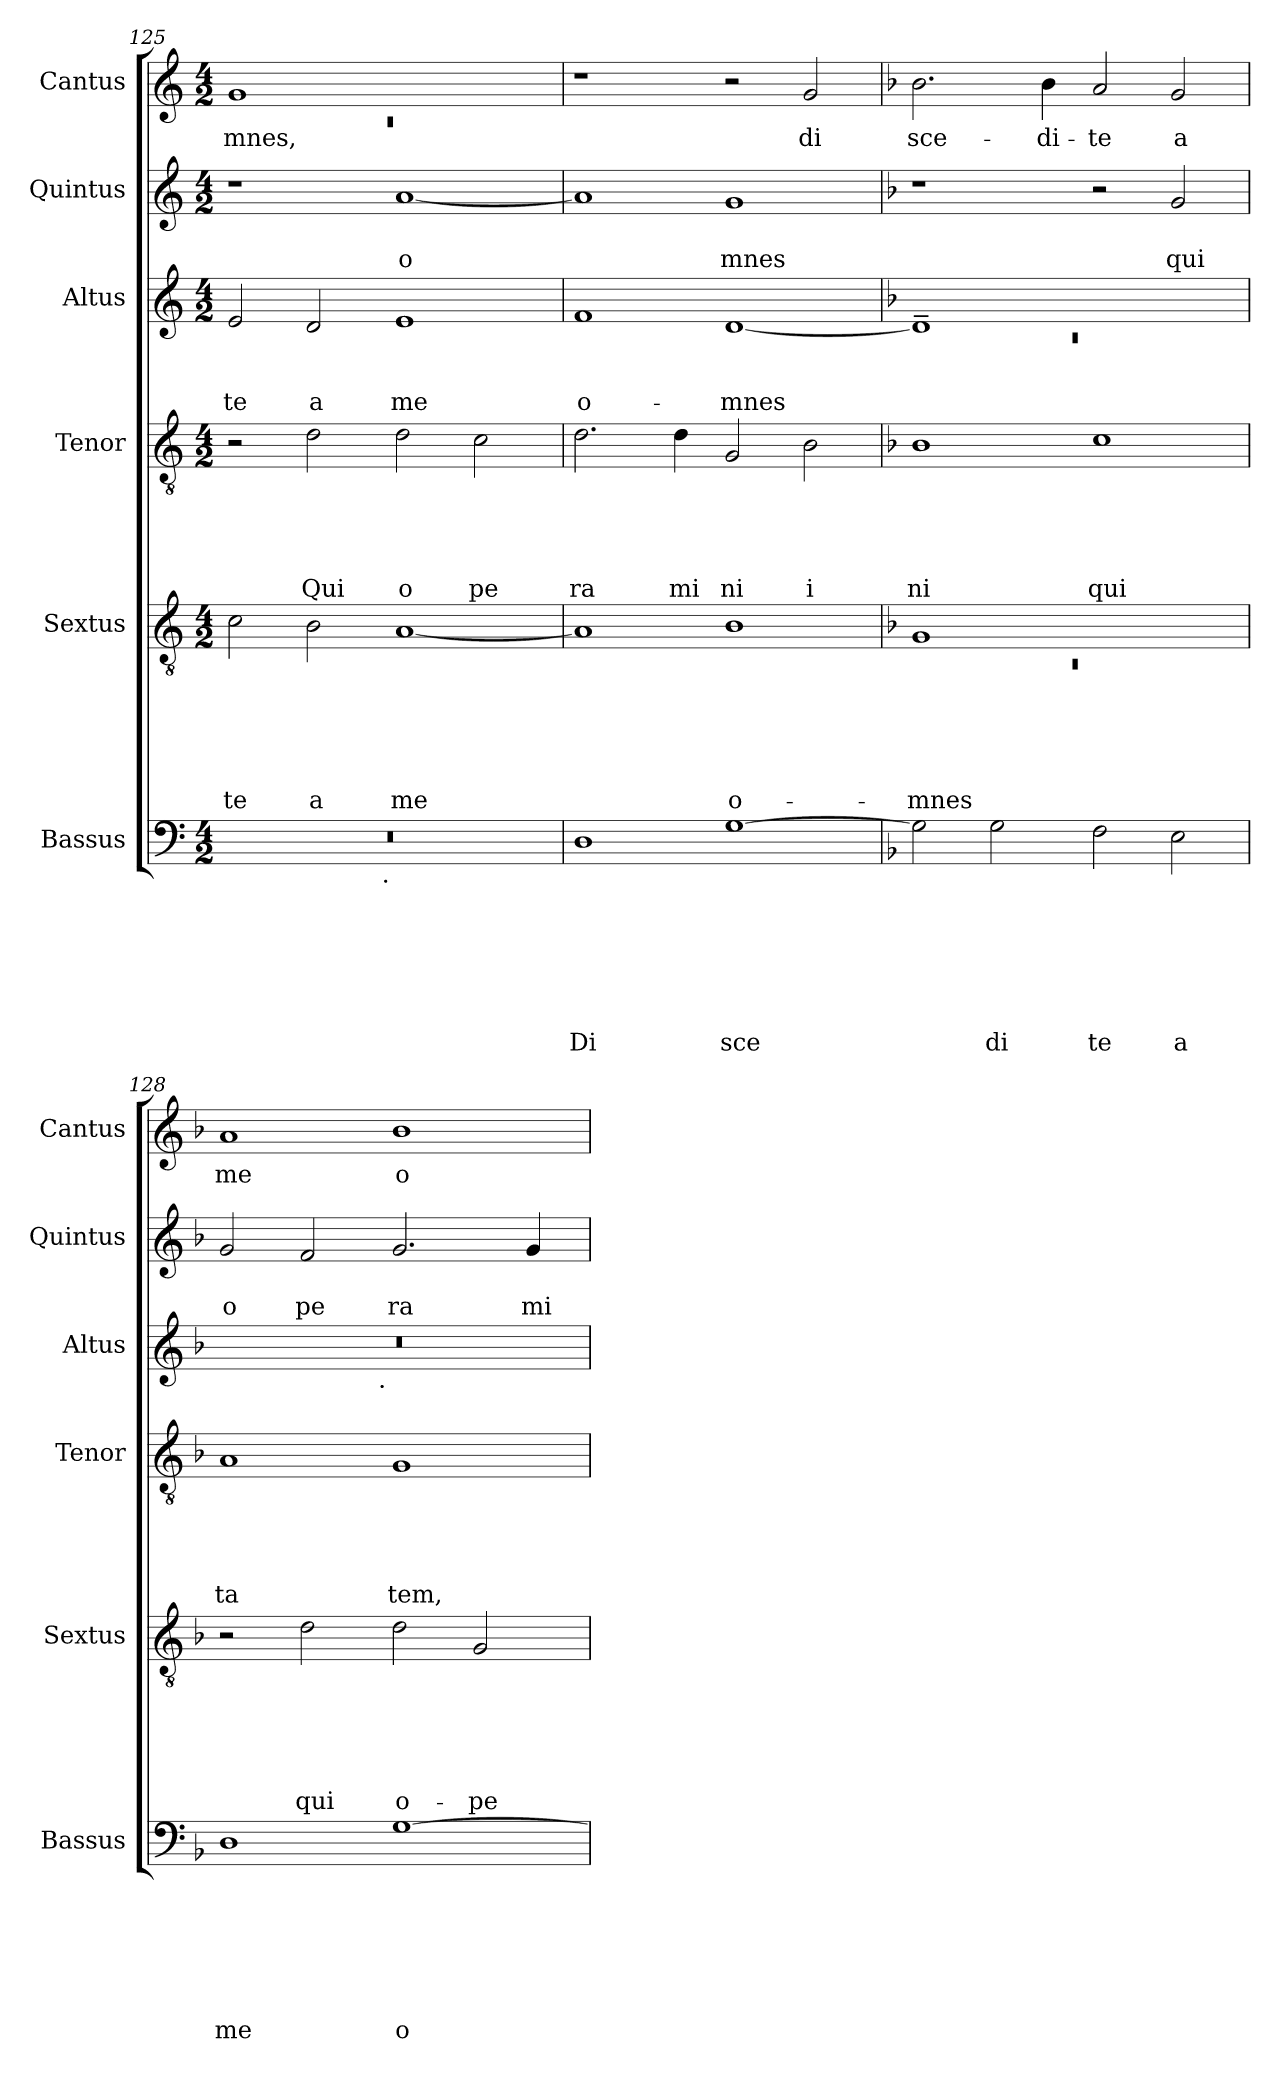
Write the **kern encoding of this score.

**kern	**text	**text	**text	**text	**text	**text	**text	**kern	**text	**text	**text	**text	**text	**text	**kern	**text	**text	**text	**text	**text	**kern	**text	**text	**text	**kern	**text	**text	**kern	**text
*part6	*part6	*part6	*part6	*part6	*part6	*part6	*part6	*part5	*part5	*part5	*part5	*part5	*part5	*part5	*part4	*part4	*part4	*part4	*part4	*part4	*part3	*part3	*part3	*part3	*part2	*part2	*part2	*part1	*part1
*staff6	*staff6	*staff6	*staff6	*staff6	*staff6	*staff6	*staff6	*staff5	*staff5	*staff5	*staff5	*staff5	*staff5	*staff5	*staff4	*staff4	*staff4	*staff4	*staff4	*staff4	*staff3	*staff3	*staff3	*staff3	*staff2	*staff2	*staff2	*staff1	*staff1
*I"Bassus	*	*	*	*	*	*	*	*I"Sextus	*	*	*	*	*	*	*I"Tenor	*	*	*	*	*	*I"Altus	*	*	*	*I"Quintus	*	*	*I"Cantus	*
*I'Bassus	*	*	*	*	*	*	*	*I'Sextus	*	*	*	*	*	*	*I'Tenor	*	*	*	*	*	*I'Altus	*	*	*	*I'Quintus	*	*	*I'Cantus	*
*clefF4	*	*	*	*	*	*	*	*clefGv2	*	*	*	*	*	*	*clefGv2	*	*	*	*	*	*clefG2	*	*	*	*clefG2	*	*	*clefG2	*
*k[]	*	*	*	*	*	*	*	*k[]	*	*	*	*	*	*	*k[]	*	*	*	*	*	*k[]	*	*	*	*k[]	*	*	*k[]	*
*C:	*	*	*	*	*	*	*	*C:	*	*	*	*	*	*	*C:	*	*	*	*	*	*C:	*	*	*	*C:	*	*	*C:	*
*M4/2	*	*	*	*	*	*	*	*M4/2	*	*	*	*	*	*	*M4/2	*	*	*	*	*	*M4/2	*	*	*	*M4/2	*	*	*M4/2	*
=125	=125	=125	=125	=125	=125	=125	=125	=125	=125	=125	=125	=125	=125	=125	=125	=125	=125	=125	=125	=125	=125	=125	=125	=125	=125	=125	=125	=125	=125
*	*	*	*	*	*	*	*	*	*	*	*	*	*	*	*	*	*	*	*	*	*	*	*	*	*	*	*	*^	*
!	!	!	!	!	!	!	!	!	!	!	!	!	!	!LO:LY:b	!	!	!	!	!	!	!	!	!	!LO:LY:b	!	!	!	!	!LO:N:vis=1	!LO:LY:b
*^	*	*	*	*	*	*	*	*	*	*	*	*	*	*	*	*	*	*	*	*	*	*	*	*	*	*	*	*	*	*
0r	2ryy	.	.	.	.	.	.	.	2c\	.	.	.	.	.	-te	2r	.	.	.	.	.	2e/	.	.	-te	1r	.	.	1g	0rc	mnes,
!	!	!	!	!	!	!	!	!	!	!	!	!	!	!	!LO:LY:b	!	!	!	!	!	!LO:LY:b	!	!	!	!LO:LY:b	!	!	!	!	!	!
.	4...ryy	.	.	.	.	.	.	.	2B\	.	.	.	.	.	a	2d\	.	.	.	.	Qui	2d/	.	.	a	.	.	.	.	.	.
!	!LO:TX:b:t=.	!	!	!	!	!	!	!	!	!	!	!	!	!	!	!	!	!	!	!	!	!	!	!	!	!	!	!	!	!	!
.	1ryy	.	.	.	.	.	.	.	.	.	.	.	.	.	.	.	.	.	.	.	.	.	.	.	.	.	.	.	.	.	.
!	!	!	!	!	!	!	!	!	!	!	!	!	!	!	!LO:LY:b	!	!	!	!	!	!LO:LY:b	!	!	!	!LO:LY:b	!	!	!LO:LY:b:rj	!	!	!
.	.	.	.	.	.	.	.	.	[<1A	.	.	.	.	.	me	2d\	.	.	.	.	o	1e	.	.	me	[<1a	.	o	1ryy	.	.
!	!	!	!	!	!	!	!	!	!	!	!	!	!	!	!	!	!	!	!	!	!LO:LY:b	!	!	!	!	!	!	!	!	!	!
.	.	.	.	.	.	.	.	.	.	.	.	.	.	.	.	2c\	.	.	.	.	pe	.	.	.	.	.	.	.	.	.	.
.	32ryy	.	.	.	.	.	.	.	.	.	.	.	.	.	.	.	.	.	.	.	.	.	.	.	.	.	.	.	.	.	.
=126	=126	=126	=126	=126	=126	=126	=126	=126	=126	=126	=126	=126	=126	=126	=126	=126	=126	=126	=126	=126	=126	=126	=126	=126	=126	=126	=126	=126	=126	=126	=126
!	!	!	!	!	!	!	!	!LO:LY:b	!	!	!	!	!	!	!	!	!	!	!	!	!LO:LY:b	!	!	!	!LO:LY:b	!	!	!	!	!	!
*v	*v	*	*	*	*	*	*	*	*	*	*	*	*	*	*	*	*	*	*	*	*	*	*	*	*	*	*	*	*v	*v	*
1D	.	.	.	.	.	.	-Di	1A]	.	.	.	.	.	.	2.d\	.	.	.	.	ra	1f	.	.	o-	1a]	.	.	1r	.
!	!	!	!	!	!	!	!	!	!	!	!	!	!	!	!	!	!	!	!	!LO:LY:b	!	!	!	!	!	!	!	!	!
.	.	.	.	.	.	.	.	.	.	.	.	.	.	.	4d\	.	.	.	.	mi	.	.	.	.	.	.	.	.	.
!	!	!	!	!	!	!	!LO:LY:b	!	!	!	!	!	!	!LO:LY:b	!	!	!	!	!	!LO:LY:b	!	!	!	!LO:LY:b	!	!	!LO:LY:b	!	!
[<1G	.	.	.	.	.	.	sce	1B	.	.	.	.	.	o-	2G/	.	.	.	.	ni	[<1d	.	.	-mnes	1g	.	mnes	2r	.
!	!	!	!	!	!	!	!	!	!	!	!	!	!	!	!	!	!	!	!	!LO:LY:b	!	!	!	!	!	!	!	!	!LO:LY:b
.	.	.	.	.	.	.	.	.	.	.	.	.	.	.	2B\	.	.	.	.	i	.	.	.	.	.	.	.	2g/	di
!!LO:LB:g=z
=127	=127	=127	=127	=127	=127	=127	=127	=127	=127	=127	=127	=127	=127	=127	=127	=127	=127	=127	=127	=127	=127	=127	=127	=127	=127	=127	=127	=127	=127
*k[b-]	*	*	*	*	*	*	*	*k[b-]	*	*	*	*	*	*	*k[b-]	*	*	*	*	*	*k[b-]	*	*	*	*k[b-]	*	*	*k[b-]	*
*F:	*	*	*	*	*	*	*	*F:	*	*	*	*	*	*	*F:	*	*	*	*	*	*F:	*	*	*	*F:	*	*	*F:	*
*	*	*	*	*	*	*	*	*^	*	*	*	*	*	*	*	*	*	*	*	*	*^	*	*	*	*	*	*	*	*
!	!	!	!	!	!	!	!	!	!LO:N:vis=1	!	!	!	!	!	!LO:LY:b	!	!	!	!	!	!LO:LY:b	!	!LO:N:vis=1	!	!	!	!	!	!	!	!LO:LY:b
2G\]	.	.	.	.	.	.	.	1G	0rC	.	.	.	.	.	-mnes	1B-	.	.	.	.	ni	1d~>]	0rc	.	.	.	1r	.	.	2.b-\	sce-
!	!	!	!	!	!	!	!LO:LY:b	!	!	!	!	!	!	!	!	!	!	!	!	!	!	!	!	!	!	!	!	!	!	!	!
2G\	.	.	.	.	.	.	di	.	.	.	.	.	.	.	.	.	.	.	.	.	.	.	.	.	.	.	.	.	.	.	.
!	!	!	!	!	!	!	!	!	!	!	!	!	!	!	!	!	!	!	!	!	!	!	!	!	!	!	!	!	!	!	!LO:LY:b
.	.	.	.	.	.	.	.	.	.	.	.	.	.	.	.	.	.	.	.	.	.	.	.	.	.	.	.	.	.	4b-\	-di-
!	!	!	!	!	!	!	!LO:LY:b	!	!	!	!	!	!	!	!	!	!	!	!	!	!LO:LY:b	!	!	!	!	!	!	!	!	!	!LO:LY:b
2F\	.	.	.	.	.	.	te	1ryy	.	.	.	.	.	.	.	1c	.	.	.	.	qui	1ryy	.	.	.	.	2r	.	.	2a/	-te
!	!	!	!	!	!	!	!LO:LY:b	!	!	!	!	!	!	!	!	!	!	!	!	!	!	!	!	!	!	!	!	!	!LO:LY:b	!	!LO:LY:b
2E\	.	.	.	.	.	.	a	.	.	.	.	.	.	.	.	.	.	.	.	.	.	.	.	.	.	.	2g/	.	qui	2g/	a
*	*	*	*	*	*	*	*	*v	*v	*	*	*	*	*	*	*	*	*	*	*	*	*	*	*	*	*	*	*	*	*	*
=128	=128	=128	=128	=128	=128	=128	=128	=128	=128	=128	=128	=128	=128	=128	=128	=128	=128	=128	=128	=128	=128	=128	=128	=128	=128	=128	=128	=128	=128	=128
!	!	!	!	!	!	!	!LO:LY:b	!	!	!	!	!	!	!	!	!	!	!	!	!LO:LY:b	!	!	!	!	!	!	!	!LO:LY:b	!	!LO:LY:b
1D	.	.	.	.	.	.	me	2r	.	.	.	.	.	.	1A	.	.	.	.	ta	0r	2ryy	.	.	.	2g/	.	o	1a	me
!	!	!	!	!	!	!	!	!	!	!	!	!	!	!LO:LY:b	!	!	!	!	!	!	!	!	!	!	!	!	!	!LO:LY:b	!	!
.	.	.	.	.	.	.	.	2d\	.	.	.	.	.	qui	.	.	.	.	.	.	.	4...ryy	.	.	.	2f/	.	pe	.	.
!	!	!	!	!	!	!	!	!	!	!	!	!	!	!	!	!	!	!	!	!	!	!LO:TX:b:t=.	!	!	!	!	!	!	!	!
.	.	.	.	.	.	.	.	.	.	.	.	.	.	.	.	.	.	.	.	.	.	1ryy	.	.	.	.	.	.	.	.
!	!	!	!	!	!	!	!LO:LY:b:rj	!	!	!	!	!	!	!LO:LY:b	!	!	!	!	!	!LO:LY:b	!	!	!	!	!	!	!	!LO:LY:b	!	!LO:LY:b
[>1G	.	.	.	.	.	.	o	2d\	.	.	.	.	.	o-	1G	.	.	.	.	tem,	.	.	.	.	.	2.g/	.	ra	1b-	o-
!	!	!	!	!	!	!	!	!	!	!	!	!	!	!LO:LY:b	!	!	!	!	!	!	!	!	!	!	!	!	!	!	!	!
.	.	.	.	.	.	.	.	2G/	.	.	.	.	.	-pe-	.	.	.	.	.	.	.	.	.	.	.	.	.	.	.	.
!	!	!	!	!	!	!	!	!	!	!	!	!	!	!	!	!	!	!	!	!	!	!	!	!	!	!	!	!LO:LY:b	!	!
.	.	.	.	.	.	.	.	.	.	.	.	.	.	.	.	.	.	.	.	.	.	.	.	.	.	4g/	.	mi	.	.
.	.	.	.	.	.	.	.	.	.	.	.	.	.	.	.	.	.	.	.	.	.	32ryy	.	.	.	.	.	.	.	.
*	*	*	*	*	*	*	*	*	*	*	*	*	*	*	*	*	*	*	*	*	*v	*v	*	*	*	*	*	*	*	*
=	=	=	=	=	=	=	=	=	=	=	=	=	=	=	=	=	=	=	=	=	=	=	=	=	=	=	=	=	=
*-	*-	*-	*-	*-	*-	*-	*-	*-	*-	*-	*-	*-	*-	*-	*-	*-	*-	*-	*-	*-	*-	*-	*-	*-	*-	*-	*-	*-	*-
